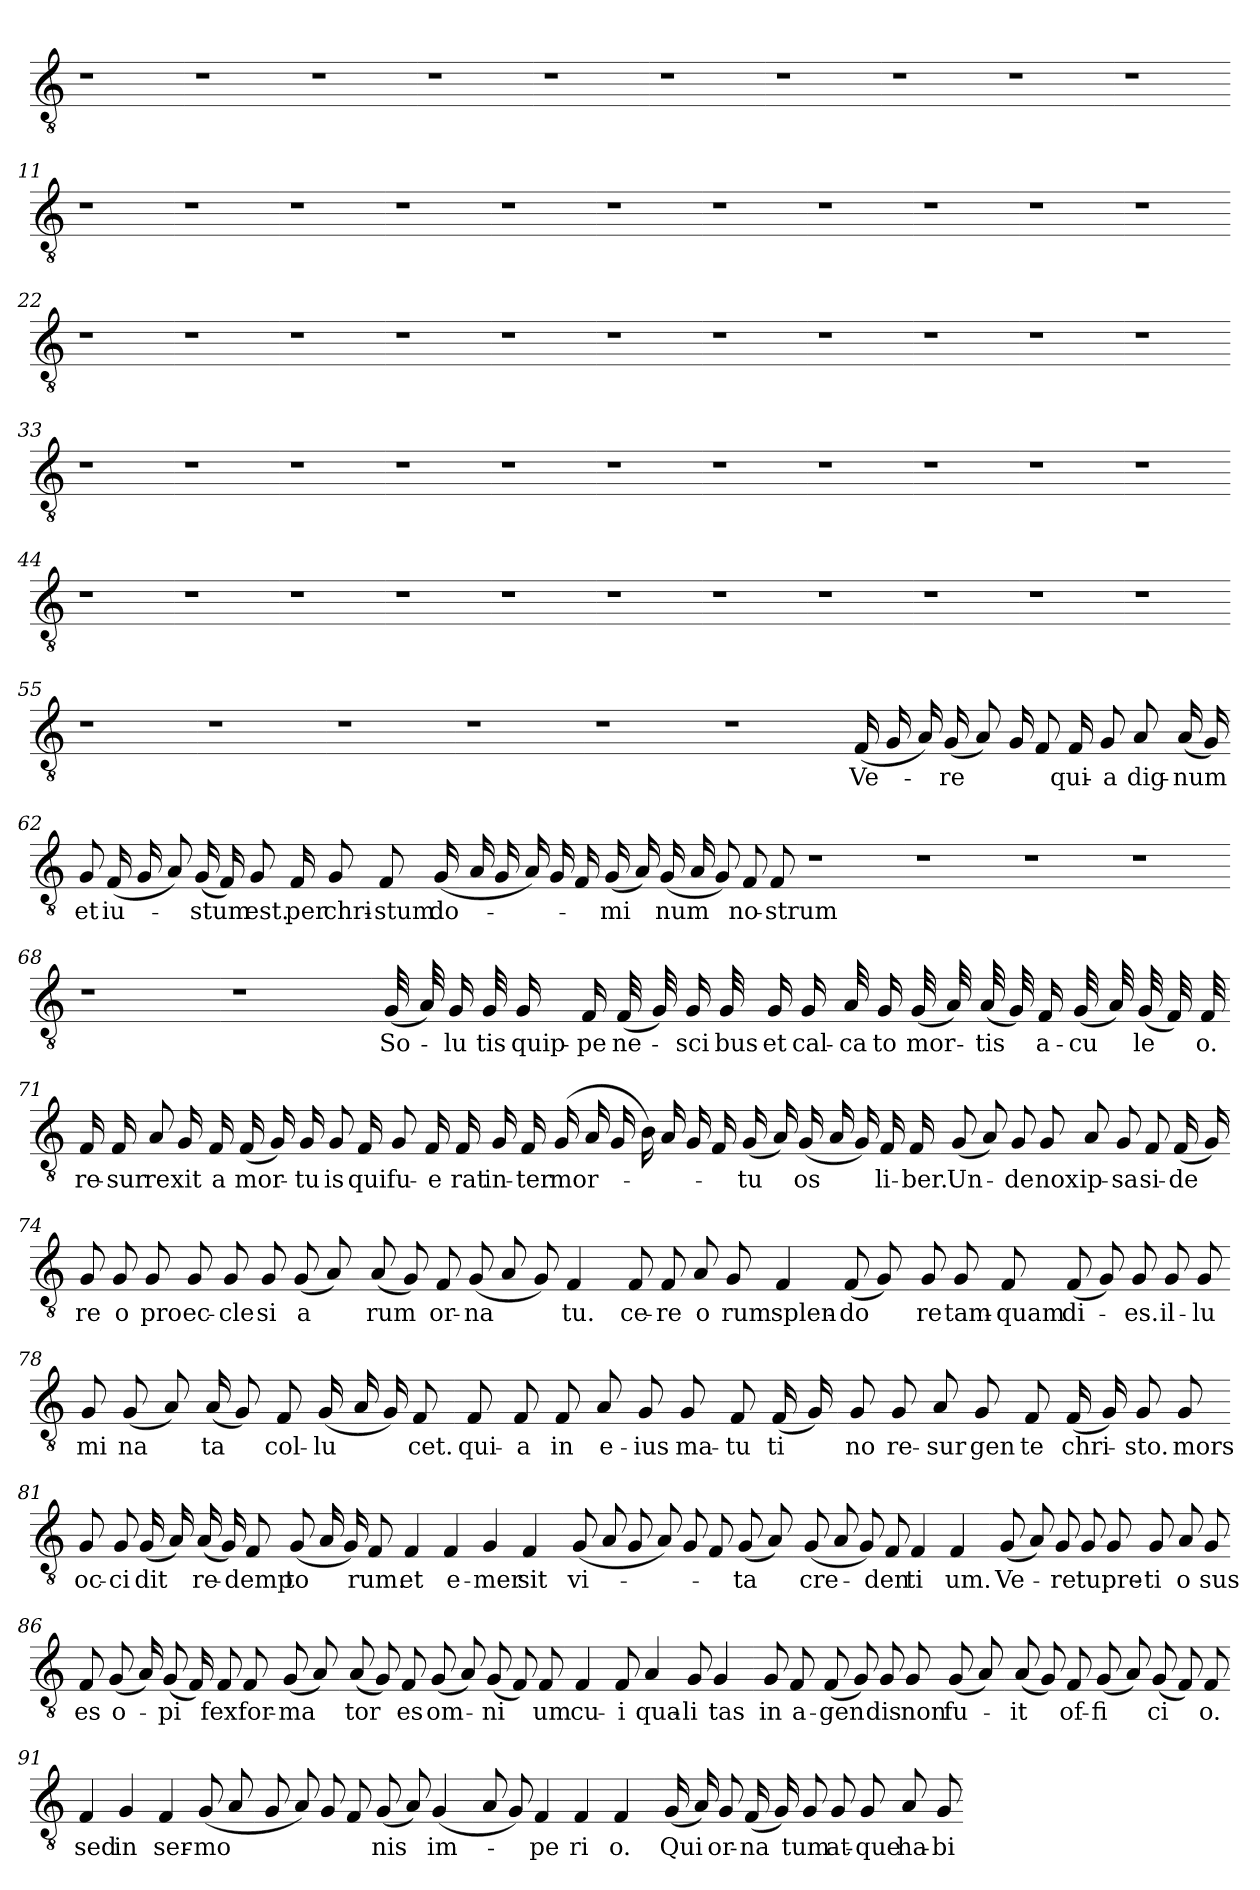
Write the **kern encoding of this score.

**kern	**text
*part1	*part1
*staff1	*staff1
*clefGv2	*
*k[]	*
=1	=1
1r	.
=2-	=2-
1r	.
=3-	=3-
1r	.
=4-	=4-
1r	.
=5-	=5-
1r	.
=6-	=6-
1r	.
=7-	=7-
1r	.
=8-	=8-
1r	.
=9-	=9-
1r	.
=10-	=10-
1r	.
=11-	=11-
1r	.
=12-	=12-
1r	.
=13-	=13-
1r	.
=14-	=14-
1r	.
=15-	=15-
1r	.
=16-	=16-
1r	.
=17-	=17-
1r	.
=18-	=18-
1r	.
=19-	=19-
1r	.
=20-	=20-
1r	.
=21-	=21-
1r	.
=22-	=22-
1r	.
=23-	=23-
1r	.
=24-	=24-
1r	.
=25-	=25-
1r	.
=26-	=26-
1r	.
=27-	=27-
1r	.
=28-	=28-
1r	.
=29-	=29-
1r	.
=30-	=30-
1r	.
=31-	=31-
1r	.
=32-	=32-
1r	.
=33-	=33-
1r	.
=34-	=34-
1r	.
=35-	=35-
1r	.
=36-	=36-
1r	.
=37-	=37-
1r	.
=38-	=38-
1r	.
=39-	=39-
1r	.
=40-	=40-
1r	.
=41-	=41-
1r	.
=42-	=42-
1r	.
=43-	=43-
1r	.
=44-	=44-
1r	.
=45-	=45-
1r	.
=46-	=46-
1r	.
=47-	=47-
1r	.
=48-	=48-
1r	.
=49-	=49-
1r	.
=50-	=50-
1r	.
=51-	=51-
1r	.
=52-	=52-
1r	.
=53-	=53-
1r	.
=54-	=54-
1r	.
=55-	=55-
1r	.
=56-	=56-
1r	.
=57-	=57-
1r	.
=58-	=58-
1r	.
=59-	=59-
1r	.
=60-	=60-
1r	.
=61-	=61-
(16F	Ve-
16G	.
16A)	.
(16G	-re
8A)	.
16G	.
8F	.
16F	qui-
8G	-a
8A	dig-
(16A	-num
16G)	.
=62-	=62-
8G	et
(16F	iu-
16G	.
8A)	.
(16G	-stum
16F)	.
8G	est.
16F	per
8G	chri-
8F	-stum
(16G	do-
=63-	=63-
16A	.
16G	.
16A)	.
16G	.
16F	.
(16G	mi
16A)	.
(16G	-num
16A	.
8G)	.
8F	no-
8F	-strum
=64-	=64-
1r	.
=65-	=65-
1r	.
=66-	=66-
1r	.
=67-	=67-
1r	.
=68-	=68-
1r	.
=69-	=69-
1r	.
=70-	=70-
(32G	So-
32A)	.
16G	lu
32G	-tis
16G	quip-
16F	-pe
(32F	ne-
32G)	.
16G	sci
32G	-bus
16G	et
16G	cal-
32A	ca
16G	-to
(32G	mor-
32A)	.
(32A	-tis
32G)	.
16F	a-
(32G	cu
32A)	.
(32G	le
32F)	.
32F	-o.
=71-	=71-
16F	re-
16F	sur
8A	re
16G	-xit
16F	a
(16F	mor-
16G)	.
16G	tu
8G	-is
16F	qui
8G	fu-
16F	e
16F	-rat
=72-	=72-
16G	in-
16F	-ter
(16G	mor-
16A	.
16G	.
16B)	.
16A	.
16G	.
16F	.
(16G	tu
16A)	.
(16G	-os
16A	.
16G)	.
16F	li-
16F	-ber.
=73-	=73-
(8G	Un-
8A)	.
8G	-de
8G	nox
8A	ip-
8G	-sa
8F	si-
(16F	de
16G)	.
=74-	=74-
8G	re
8G	-o
8G	pro
8G	ec-
8G	cle
8G	si
(8G	a
8A)	.
=75-	=75-
(8A	-rum
8G)	.
8F	or-
(8G	na
8A	.
8G)	.
4F	-tu.
=76-	=76-
8F	ce-
8F	re
8A	o
8G	-rum
4F	splen-
(8F	do
8G)	.
=77-	=77-
8G	-re
8G	tam-
8F	-quam
(8F	di-
8G)	.
8G	-es.
8G	il-
8G	lu
=78-	=78-
8G	mi
(8G	na
8A)	.
(16A	-ta
8G)	.
8F	col-
(16G	lu
16A	.
16G)	.
8F	-cet.
=79-	=79-
8F	qui-
8F	-a
8F	in
8A	e-
8G	-ius
8G	ma-
8F	tu
(16F	ti
16G)	.
=80-	=80-
8G	-no
8G	re-
8A	sur
8G	gen
8F	-te
(16F	chri-
16G)	.
8G	-sto.
8G	mors
=81-	=81-
8G	oc-
8G	ci
(16G	-dit
16A)	.
(16A	re-
16G)	.
8F	demp
(8G	to
16A	.
16G)	.
8F	-rum.
=82-	=82-
4F	et
4F	e-
4G	mer
4F	-sit
=83-	=83-
(8G	vi-
8A	.
8G	.
8A)	.
8G	.
8F	.
(8G	-ta
8A)	.
=84-	=84-
(8G	cre-
8A	.
8G)	.
8F	den
4F	ti
4F	-um.
=85-	=85-
(8G	Ve-
8A)	.
8G	-re
8G	tu
8G	pre-
8G	ti
8A	o
8G	-sus
=86-	=86-
8F	es
(8G	o-
16A)	.
(8G	pi
16F)	.
8F	-fex
8F	for-
(8G	ma
8A)	.
=87-	=87-
(8A	-tor
8G)	.
8F	es
(8G	om-
8A)	.
(8G	ni
8F)	.
8F	-um
=88-	=88-
4F	cu-
8F	-i
4A	qua-
8G	li
4G	-tas
=89-	=89-
8G	in
8F	a-
(8F	gen
8G)	.
8G	-dis
8G	non
(8G	fu-
8A)	.
=90-	=90-
(8A	-it
8G)	.
8F	of-
(8G	fi
8A)	.
(8G	ci
8F)	.
8F	-o.
=91-	=91-
4F	sed
4G	in
4F	ser-
(8G	mo
8A	.
=92-	=92-
8G	.
8A)	.
8G	.
8F	.
(8G	-nis
8A)	.
(4G	im-
=93-	=93-
8A	.
8G)	.
4F	pe
4F	ri
4F	-o.
=94-	=94-
(16G	Qui
16A)	.
8G	or-
(16F	na
16G)	.
8G	-tum
8G	at-
8G	-que
8A	ha-
8G	bi
=-	=-
*-	*-
